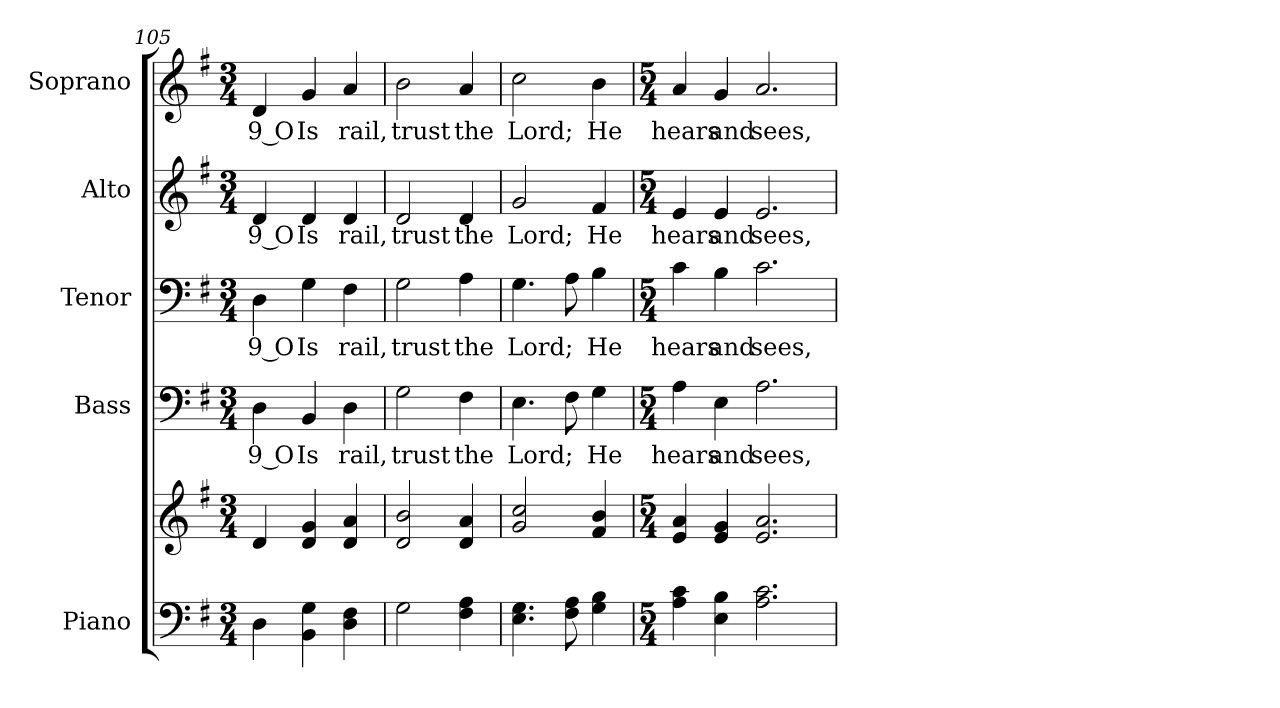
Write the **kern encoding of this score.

**kern	**kern	**kern	**text	**kern	**text	**kern	**text	**kern	**text
*part5	*part5	*part4	*part4	*part3	*part3	*part2	*part2	*part1	*part1
*staff6	*staff5	*staff4	*staff4	*staff3	*staff3	*staff2	*staff2	*staff1	*staff1
*I"Piano	*	*I"Bass	*	*I"Tenor	*	*I"Alto	*	*I"Soprano	*
*I'Pno.	*	*I'B.	*	*I'T.	*	*I'A.	*	*I'S.	*
!!LO:PB:g=z
*clefF4	*clefG2	*clefF4	*	*clefF4	*	*clefG2	*	*clefG2	*
*k[f#]	*k[f#]	*k[f#]	*	*k[f#]	*	*k[f#]	*	*k[f#]	*
*G:	*G:	*G:	*	*G:	*	*G:	*	*G:	*
*M3/4	*M3/4	*M3/4	*	*M3/4	*	*M3/4	*	*M3/4	*
=105	=105	=105	=105	=105	=105	=105	=105	=105	=105
!	!	!	!LO:LY:b:color=#000000	!	!	!	!	!	!
!	!	!	!	!	!LO:LY:b:color=#000000	!	!	!	!
!	!	!	!	!	!	!	!LO:LY:b:color=#000000	!	!
!	!	!	!	!	!	!	!	!	!LO:LY:b:color=#000000
4Di\	4di/	4Di\	9 O	4Di\	9 O	4di/	9 O	4di/	9 O
!	!	!	!LO:LY:b:color=#000000	!	!	!	!	!	!
!	!	!	!	!	!LO:LY:b:color=#000000	!	!	!	!
!	!	!	!	!	!	!	!LO:LY:b:color=#000000	!	!
!	!	!	!	!	!	!	!	!	!LO:LY:b:color=#000000
4BBi\ 4Gi	4di/ 4gi	4BBi/	Is	4Gi\	Is	4di/	Is	4gi/	Is
!	!	!	!LO:LY:b:color=#000000	!	!	!	!	!	!
!	!	!	!	!	!LO:LY:b:color=#000000	!	!	!	!
!	!	!	!	!	!	!	!LO:LY:b:color=#000000	!	!
!	!	!	!	!	!	!	!	!	!LO:LY:b:color=#000000
4Di\ 4F#i	4di/ 4ai	4Di\	rail,	4F#i\	rail,	4di/	rail,	4ai/	rail,
=106	=106	=106	=106	=106	=106	=106	=106	=106	=106
!	!	!	!LO:LY:b:color=#000000	!	!	!	!	!	!
!	!	!	!	!	!LO:LY:b:color=#000000	!	!	!	!
!	!	!	!	!	!	!	!LO:LY:b:color=#000000	!	!
!	!	!	!	!	!	!	!	!	!LO:LY:b:color=#000000
2Gi\	2di/ 2bi	2Gi\	trust	2Gi\	trust	2di/	trust	2bi\	trust
!	!	!	!LO:LY:b:color=#000000	!	!	!	!	!	!
!	!	!	!	!	!LO:LY:b:color=#000000	!	!	!	!
!	!	!	!	!	!	!	!LO:LY:b:color=#000000	!	!
!	!	!	!	!	!	!	!	!	!LO:LY:b:color=#000000
4F#i\ 4Ai	4di/ 4ai	4F#i\	the	4Ai\	the	4di/	the	4ai/	the
!!LO:LB:g=z
=107	=107	=107	=107	=107	=107	=107	=107	=107	=107
!	!	!	!LO:LY:b:color=#000000	!	!	!	!	!	!
!	!	!	!	!	!LO:LY:b:color=#000000	!	!	!	!
!	!	!	!	!	!	!	!LO:LY:b:color=#000000	!	!
!	!	!	!	!	!	!	!	!	!LO:LY:b:color=#000000
4.Ei\ 4.Gi	2gi/ 2cci	4.Ei\	Lord;	4.Gi\	Lord;	2gi/	Lord;	2cci\	Lord;
8F#i\ 8Ai	.	8F#i\	.	8Ai\	.	.	.	.	.
!	!	!	!LO:LY:b:color=#000000	!	!	!	!	!	!
!	!	!	!	!	!LO:LY:b:color=#000000	!	!	!	!
!	!	!	!	!	!	!	!LO:LY:b:color=#000000	!	!
!	!	!	!	!	!	!	!	!	!LO:LY:b:color=#000000
4Gi\ 4Bi	4f#i/ 4bi	4Gi\	He	4Bi\	He	4f#i/	He	4bi\	He
=108	=108	=108	=108	=108	=108	=108	=108	=108	=108
*M5/4	*M5/4	*M5/4	*	*M5/4	*	*M5/4	*	*M5/4	*
!	!	!	!LO:LY:b:color=#000000	!	!	!	!	!	!
!	!	!	!	!	!LO:LY:b:color=#000000	!	!	!	!
!	!	!	!	!	!	!	!LO:LY:b:color=#000000	!	!
!	!	!	!	!	!	!	!	!	!LO:LY:b:color=#000000
4Ai\ 4ci	4ei/ 4ai	4Ai\	hears	4ci\	hears	4ei/	hears	4ai/	hears
!	!	!	!LO:LY:b:color=#000000	!	!	!	!	!	!
!	!	!	!	!	!LO:LY:b:color=#000000	!	!	!	!
!	!	!	!	!	!	!	!LO:LY:b:color=#000000	!	!
!	!	!	!	!	!	!	!	!	!LO:LY:b:color=#000000
4Ei\ 4Bi	4ei/ 4gi	4Ei\	and	4Bi\	and	4ei/	and	4gi/	and
!	!	!	!LO:LY:b:color=#000000	!	!	!	!	!	!
!	!	!	!	!	!LO:LY:b:color=#000000	!	!	!	!
!	!	!	!	!	!	!	!LO:LY:b:color=#000000	!	!
!	!	!	!	!	!	!	!	!	!LO:LY:b:color=#000000
2.Ai\ 2.ci	2.ei/ 2.ai	2.Ai\	sees,	2.ci\	sees,	2.ei/	sees,	2.ai/	sees,
=	=	=	=	=	=	=	=	=	=
*-	*-	*-	*-	*-	*-	*-	*-	*-	*-
